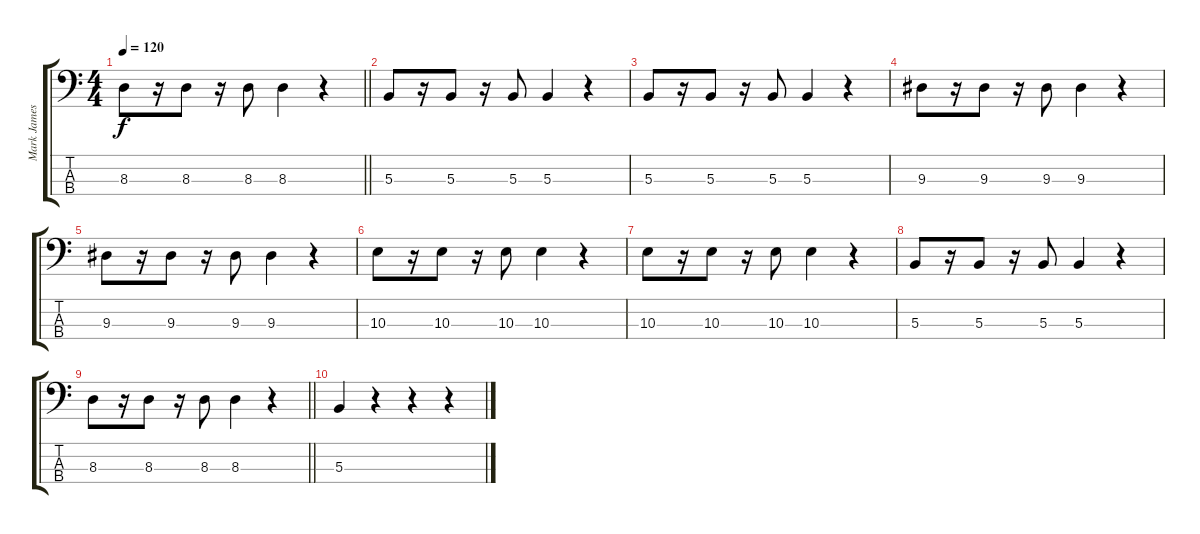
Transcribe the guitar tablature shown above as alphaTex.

\track ("Mark James (Bass)" "Mark James") {instrument electricbassfinger}
\staff {score tabs}
\tuning (E2 B1 Gb1 B0) {hide}
\ts (4 4)
\tempo 120
\clef f4
\barLineRight lightlight
\ks c
8.3.8{dy f} r.16 8.3.8 r.16 8.3.8 8.3.4 r.4 |
5.3.8 r.16 5.3.8 r.16 5.3.8 5.3.4 r.4 |
5.3.8 r.16 5.3.8 r.16 5.3.8 5.3.4 r.4 |
9.3.8 r.16 9.3.8 r.16 9.3.8 9.3.4 r.4 |
9.3.8 r.16 9.3.8 r.16 9.3.8 9.3.4 r.4 |
10.3.8 r.16 10.3.8 r.16 10.3.8 10.3.4 r.4 |
10.3.8 r.16 10.3.8 r.16 10.3.8 10.3.4 r.4 |
5.3.8 r.16 5.3.8 r.16 5.3.8 5.3.4 r.4 |
\barLineRight lightlight
8.3.8 r.16 8.3.8 r.16 8.3.8 8.3.4 r.4 |
5.3.4 r.4 r.4 r.4
